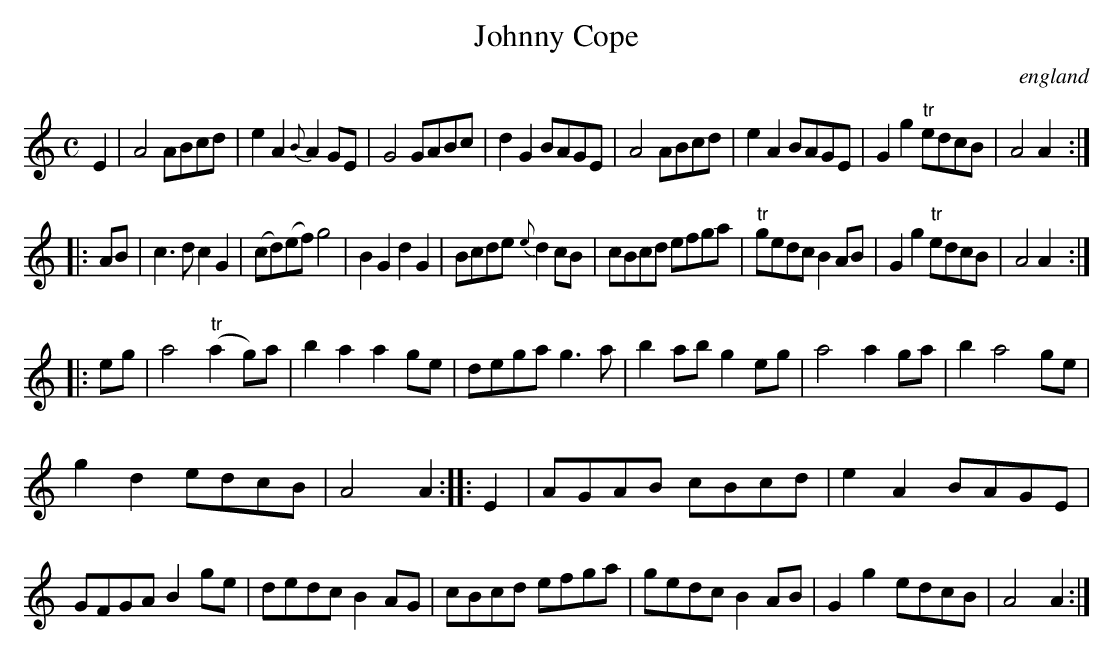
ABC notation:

X:1
T:Johnny Cope
O:england
M:C
K:Am
E2|\
A4 ABcd| e2A2 {B}A2GE| G4 GABc| d2G2 BAGE|\
A4 ABcd| e2A2 BAGE| G2g2 "tr"edcB| A4 A2::
AB|\
c3d c2G2| (cd)(ef) g4| B2G2 d2G2| Bcde {e}d2cB|\
cBcd efga| "tr"gedc B2AB| G2g2 "tr"edcB| A4 A2::
eg|\
a4 "tr"(a2g)a| b2a2 a2ge| dega g3a| b2ab g2eg|\
a4 a2ga| b2a4 ge|
g2d2 edcB| A4 A2::\
E2|\
AGAB cBcd| e2A2 BAGE|
GFGA B2ge| dedc B2AG|\
cBcd efga| gedc B2AB| G2g2 edcB| A4 A2:|
